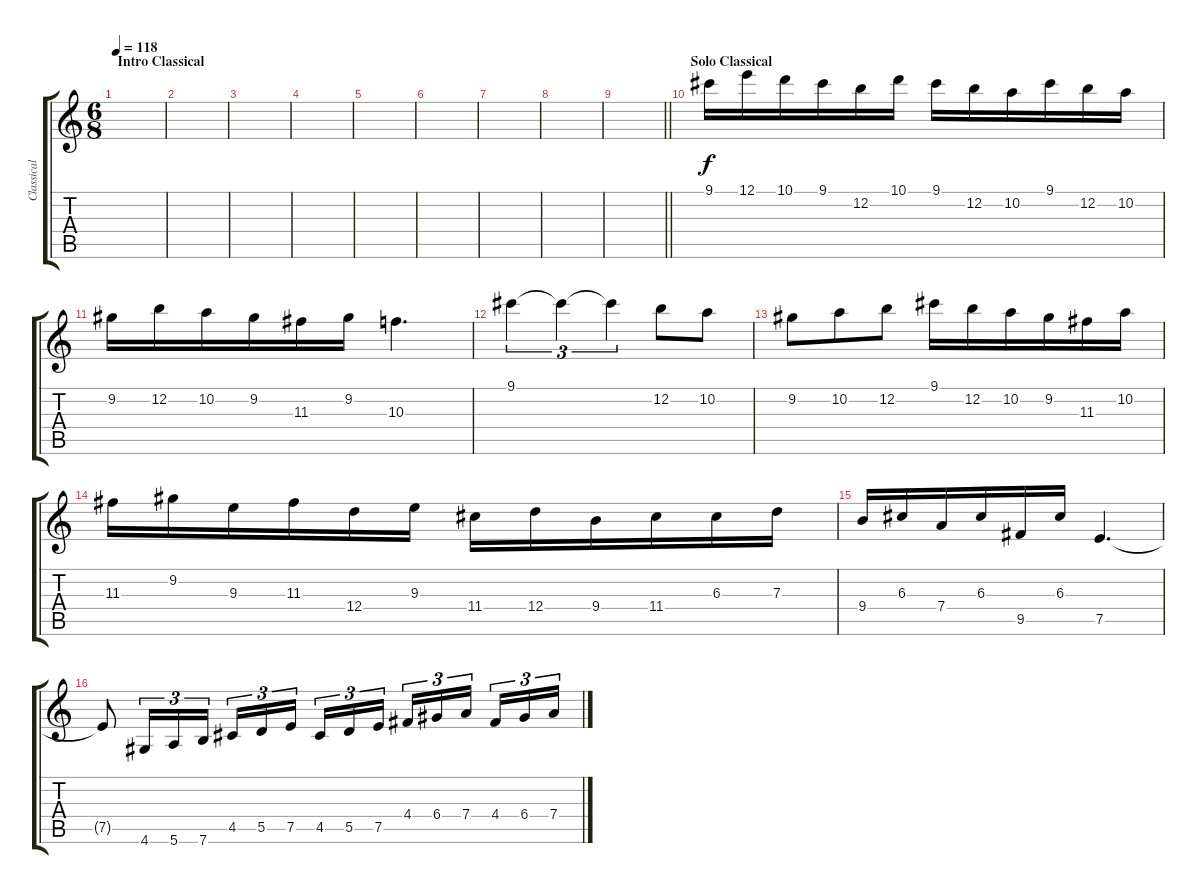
\track ("Classical Lead" "Classical ") {instrument acousticguitarnylon}
\staff {score tabs}
\tuning (E4 B3 G3 D3 A2 E2) {hide}
\ts (6 8)
\section ("" "Intro Classical")
\tempo 118
\clef g2
\ks c
|
|
|
|
|
|
|
|
\barLineRight lightlight
|
\section ("" "Solo Classical")
9.1.16 12.1.16 10.1.16 9.1.16 12.2.16 10.1.16 9.1.16 12.2.16 10.2.16 9.1.16 12.2.16 10.2.16 |
9.2.16 12.2.16 10.2.16 9.2.16 11.3.16 9.2.16 10.3.4{d} |
9.1.4{tu (3 2)} 9.1{t}.4{tu (3 2)} 9.1{t}.4{tu (3 2)} 12.2.8 10.2.8 |
9.2.8 10.2.8 12.2.8 9.1.16 12.2.16 10.2.16 9.2.16 11.3.16 10.2.16 |
11.3.16 9.2.16 9.3.16 11.3.16 12.4.16 9.3.16 11.4.16 12.4.16 9.4.16 11.4.16 6.3.16 7.3.16 |
9.4.16 6.3.16 7.4.16 6.3.16 9.5.16 6.3.16 7.5.4{d} |
7.5{t}.8 4.6.16{tu (3 2)} 5.6.16{tu (3 2)} 7.6.16{tu (3 2) beam splitsecondary} 4.5.16{tu (3 2)} 5.5.16{tu (3 2)} 7.5.16{tu (3 2)} 4.5.16{tu (3 2)} 5.5.16{tu (3 2)} 7.5.16{tu (3 2) beam splitsecondary} 4.4.16{tu (3 2)} 6.4.16{tu (3 2)} 7.4.16{tu (3 2) beam splitsecondary} 4.4.16{tu (3 2)} 6.4.16{tu (3 2)} 7.4.16{tu (3 2)}
